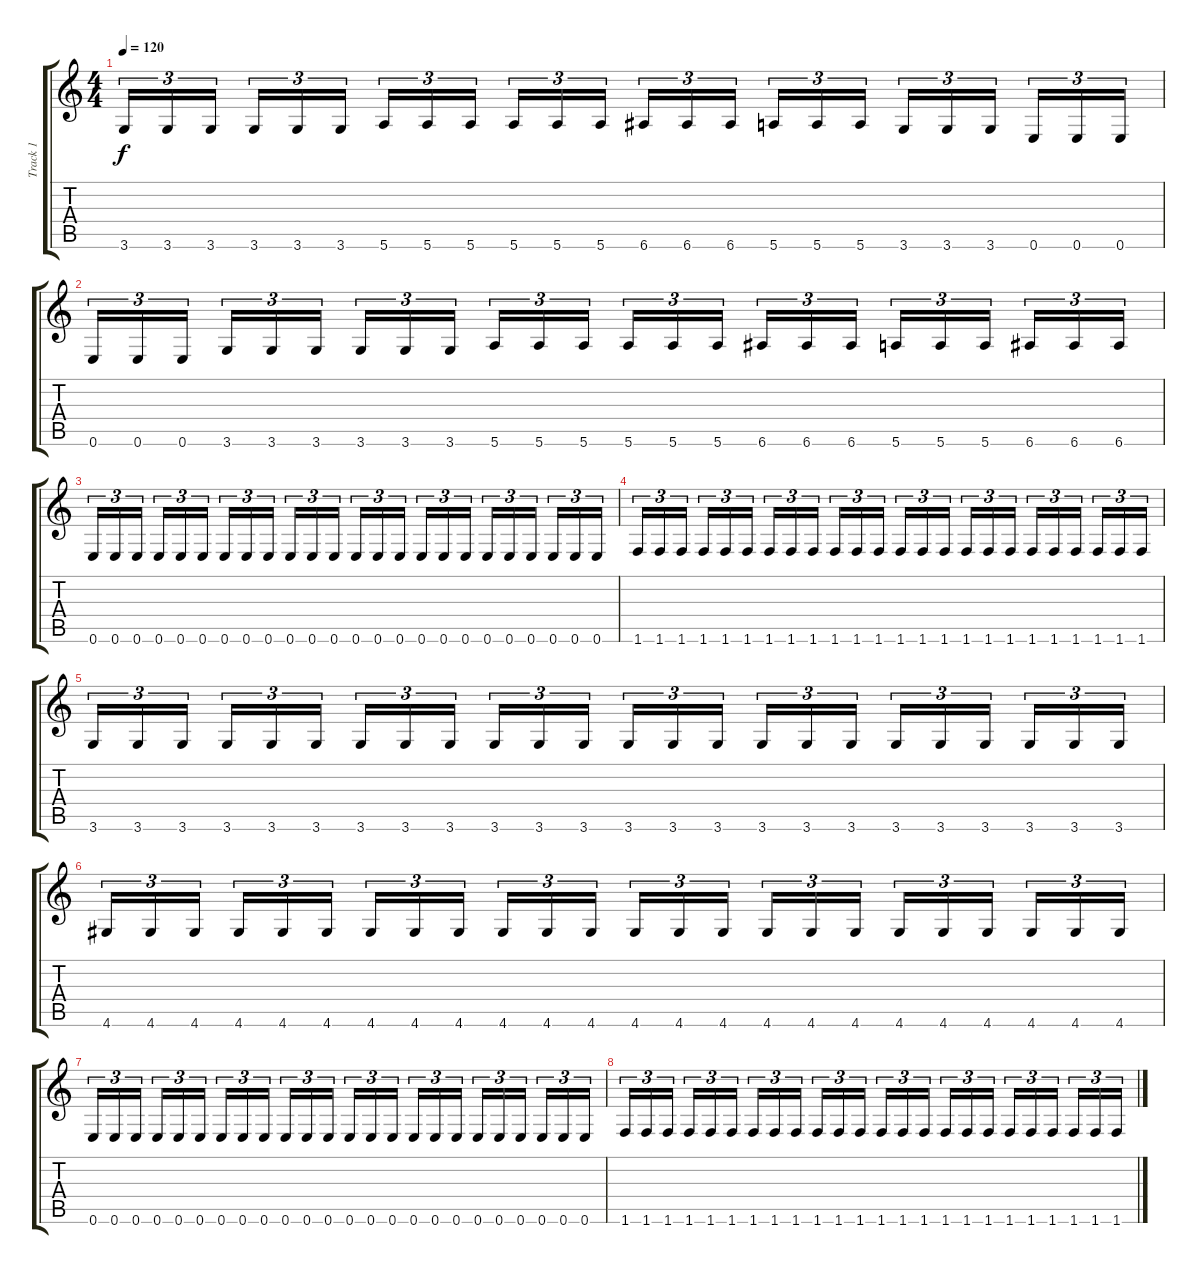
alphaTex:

\track ("Track 1" "Track 1") {instrument distortionguitar}
\staff {score tabs}
\tuning (E4 B3 G3 D3 A2 E2) {hide}
\ts (4 4)
\tempo 120
\clef g2
\ks c
3.6.16{tu (3 2) dy f} 3.6.16{tu (3 2)} 3.6.16{tu (3 2)} 3.6.16{tu (3 2)} 3.6.16{tu (3 2)} 3.6.16{tu (3 2)} 5.6.16{tu (3 2)} 5.6.16{tu (3 2)} 5.6.16{tu (3 2)} 5.6.16{tu (3 2)} 5.6.16{tu (3 2)} 5.6.16{tu (3 2)} 6.6.16{tu (3 2)} 6.6.16{tu (3 2)} 6.6.16{tu (3 2)} 5.6.16{tu (3 2)} 5.6.16{tu (3 2)} 5.6.16{tu (3 2)} 3.6.16{tu (3 2)} 3.6.16{tu (3 2)} 3.6.16{tu (3 2)} 0.6.16{tu (3 2)} 0.6.16{tu (3 2)} 0.6.16{tu (3 2)} |
0.6.16{tu (3 2)} 0.6.16{tu (3 2)} 0.6.16{tu (3 2)} 3.6.16{tu (3 2)} 3.6.16{tu (3 2)} 3.6.16{tu (3 2)} 3.6.16{tu (3 2)} 3.6.16{tu (3 2)} 3.6.16{tu (3 2)} 5.6.16{tu (3 2)} 5.6.16{tu (3 2)} 5.6.16{tu (3 2)} 5.6.16{tu (3 2)} 5.6.16{tu (3 2)} 5.6.16{tu (3 2)} 6.6.16{tu (3 2)} 6.6.16{tu (3 2)} 6.6.16{tu (3 2)} 5.6.16{tu (3 2)} 5.6.16{tu (3 2)} 5.6.16{tu (3 2)} 6.6.16{tu (3 2)} 6.6.16{tu (3 2)} 6.6.16{tu (3 2)} |
0.6.16{tu (3 2)} 0.6.16{tu (3 2)} 0.6.16{tu (3 2)} 0.6.16{tu (3 2)} 0.6.16{tu (3 2)} 0.6.16{tu (3 2)} 0.6.16{tu (3 2)} 0.6.16{tu (3 2)} 0.6.16{tu (3 2)} 0.6.16{tu (3 2)} 0.6.16{tu (3 2)} 0.6.16{tu (3 2)} 0.6.16{tu (3 2)} 0.6.16{tu (3 2)} 0.6.16{tu (3 2)} 0.6.16{tu (3 2)} 0.6.16{tu (3 2)} 0.6.16{tu (3 2)} 0.6.16{tu (3 2)} 0.6.16{tu (3 2)} 0.6.16{tu (3 2)} 0.6.16{tu (3 2)} 0.6.16{tu (3 2)} 0.6.16{tu (3 2)} |
1.6.16{tu (3 2)} 1.6.16{tu (3 2)} 1.6.16{tu (3 2)} 1.6.16{tu (3 2)} 1.6.16{tu (3 2)} 1.6.16{tu (3 2)} 1.6.16{tu (3 2)} 1.6.16{tu (3 2)} 1.6.16{tu (3 2)} 1.6.16{tu (3 2)} 1.6.16{tu (3 2)} 1.6.16{tu (3 2)} 1.6.16{tu (3 2)} 1.6.16{tu (3 2)} 1.6.16{tu (3 2)} 1.6.16{tu (3 2)} 1.6.16{tu (3 2)} 1.6.16{tu (3 2)} 1.6.16{tu (3 2)} 1.6.16{tu (3 2)} 1.6.16{tu (3 2)} 1.6.16{tu (3 2)} 1.6.16{tu (3 2)} 1.6.16{tu (3 2)} |
3.6.16{tu (3 2)} 3.6.16{tu (3 2)} 3.6.16{tu (3 2)} 3.6.16{tu (3 2)} 3.6.16{tu (3 2)} 3.6.16{tu (3 2)} 3.6.16{tu (3 2)} 3.6.16{tu (3 2)} 3.6.16{tu (3 2)} 3.6.16{tu (3 2)} 3.6.16{tu (3 2)} 3.6.16{tu (3 2)} 3.6.16{tu (3 2)} 3.6.16{tu (3 2)} 3.6.16{tu (3 2)} 3.6.16{tu (3 2)} 3.6.16{tu (3 2)} 3.6.16{tu (3 2)} 3.6.16{tu (3 2)} 3.6.16{tu (3 2)} 3.6.16{tu (3 2)} 3.6.16{tu (3 2)} 3.6.16{tu (3 2)} 3.6.16{tu (3 2)} |
4.6.16{tu (3 2)} 4.6.16{tu (3 2)} 4.6.16{tu (3 2)} 4.6.16{tu (3 2)} 4.6.16{tu (3 2)} 4.6.16{tu (3 2)} 4.6.16{tu (3 2)} 4.6.16{tu (3 2)} 4.6.16{tu (3 2)} 4.6.16{tu (3 2)} 4.6.16{tu (3 2)} 4.6.16{tu (3 2)} 4.6.16{tu (3 2)} 4.6.16{tu (3 2)} 4.6.16{tu (3 2)} 4.6.16{tu (3 2)} 4.6.16{tu (3 2)} 4.6.16{tu (3 2)} 4.6.16{tu (3 2)} 4.6.16{tu (3 2)} 4.6.16{tu (3 2)} 4.6.16{tu (3 2)} 4.6.16{tu (3 2)} 4.6.16{tu (3 2)} |
0.6.16{tu (3 2)} 0.6.16{tu (3 2)} 0.6.16{tu (3 2)} 0.6.16{tu (3 2)} 0.6.16{tu (3 2)} 0.6.16{tu (3 2)} 0.6.16{tu (3 2)} 0.6.16{tu (3 2)} 0.6.16{tu (3 2)} 0.6.16{tu (3 2)} 0.6.16{tu (3 2)} 0.6.16{tu (3 2)} 0.6.16{tu (3 2)} 0.6.16{tu (3 2)} 0.6.16{tu (3 2)} 0.6.16{tu (3 2)} 0.6.16{tu (3 2)} 0.6.16{tu (3 2)} 0.6.16{tu (3 2)} 0.6.16{tu (3 2)} 0.6.16{tu (3 2)} 0.6.16{tu (3 2)} 0.6.16{tu (3 2)} 0.6.16{tu (3 2)} |
1.6.16{tu (3 2)} 1.6.16{tu (3 2)} 1.6.16{tu (3 2)} 1.6.16{tu (3 2)} 1.6.16{tu (3 2)} 1.6.16{tu (3 2)} 1.6.16{tu (3 2)} 1.6.16{tu (3 2)} 1.6.16{tu (3 2)} 1.6.16{tu (3 2)} 1.6.16{tu (3 2)} 1.6.16{tu (3 2)} 1.6.16{tu (3 2)} 1.6.16{tu (3 2)} 1.6.16{tu (3 2)} 1.6.16{tu (3 2)} 1.6.16{tu (3 2)} 1.6.16{tu (3 2)} 1.6.16{tu (3 2)} 1.6.16{tu (3 2)} 1.6.16{tu (3 2)} 1.6.16{tu (3 2)} 1.6.16{tu (3 2)} 1.6.16{tu (3 2)}
